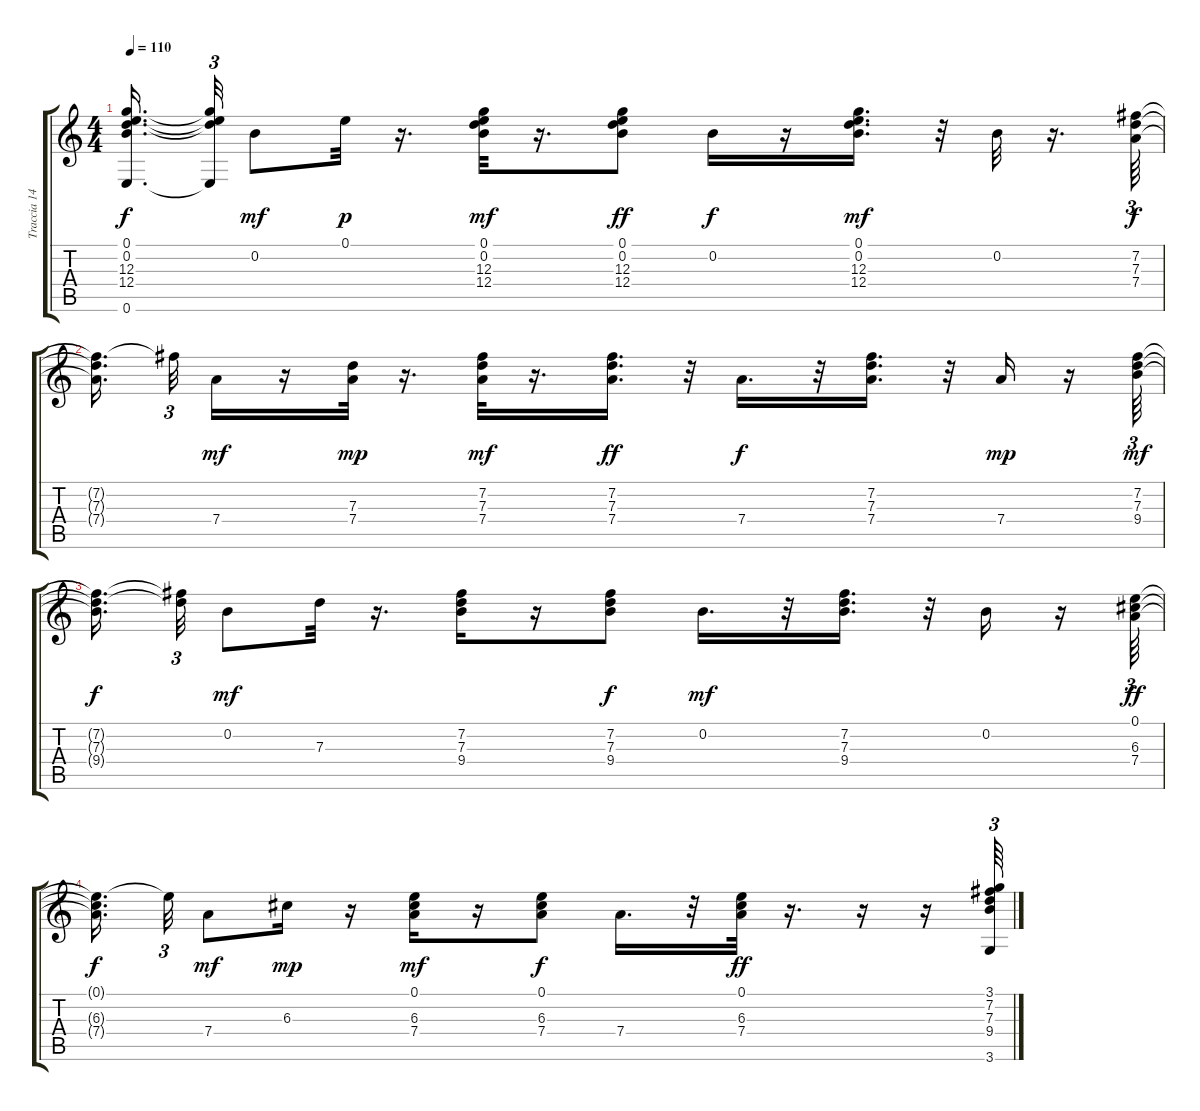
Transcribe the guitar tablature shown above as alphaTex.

\track ("Traccia 14" "Traccia 14") {instrument acousticguitarsteel}
\staff {score tabs}
\tuning (E4 B3 G3 D3 A2 E2) {hide}
\ts (4 4)
\tempo 110
\clef g2
\ks c
(0.1{t} 0.2{t} 12.3{t} 12.4{t} 0.6{t}).16{d dy f} (0.1{t} 12.3{t} 12.4{t} 0.6{t}).32{tu (3 2)} 0.2.8{dy mf} 0.1.32{dy p} r.16{d} (0.1 0.2 12.3 12.4).32{dy mf} r.16{d} (0.1 0.2 12.3 12.4).8{dy ff} 0.2.16{dy f} r.16 (0.1 0.2 12.3 12.4).16{d dy mf} r.32 0.2.32 r.16{d} (7.2 7.3 7.4).64{tu (3 2) dy f} |
(7.2{t} 7.3{t} 7.4{t}).16{d} 7.2{t}.32{tu (3 2)} 7.4.16{dy mf} r.16 (7.3 7.4).32{dy mp} r.16{d} (7.2 7.3 7.4).32{dy mf} r.16{d} (7.2 7.3 7.4).16{d dy ff} r.32 7.4.16{d dy f} r.32 (7.2 7.3 7.4).16{d} r.32 7.4.16{dy mp} r.16 (7.2 7.3 9.4).64{tu (3 2) dy mf} |
(7.2{t} 7.3{t} 9.4{t}).16{d dy f} (7.2{t} 7.3{t}).32{tu (3 2)} 0.2.8{dy mf} 7.3.32 r.16{d} (7.2 7.3 9.4).16 r.16 (7.2 7.3 9.4).8{dy f} 0.2.16{d dy mf} r.32 (7.2 7.3 9.4).16{d} r.32 0.2.16 r.16 (0.1 6.3 7.4).64{tu (3 2) dy ff} |
(0.1{t} 6.3{t} 7.4{t}).16{d dy f} 0.1{t}.32{tu (3 2)} 7.4.8{dy mf} 6.3.16{dy mp} r.16 (0.1 6.3 7.4).16{dy mf} r.16 (0.1 6.3 7.4).8{dy f} 7.4.16{d} r.32 (0.1 6.3 7.4).32{dy ff} r.16{d} r.16 r.16 (3.1 7.2 7.3 9.4 3.6).64{tu (3 2)}
